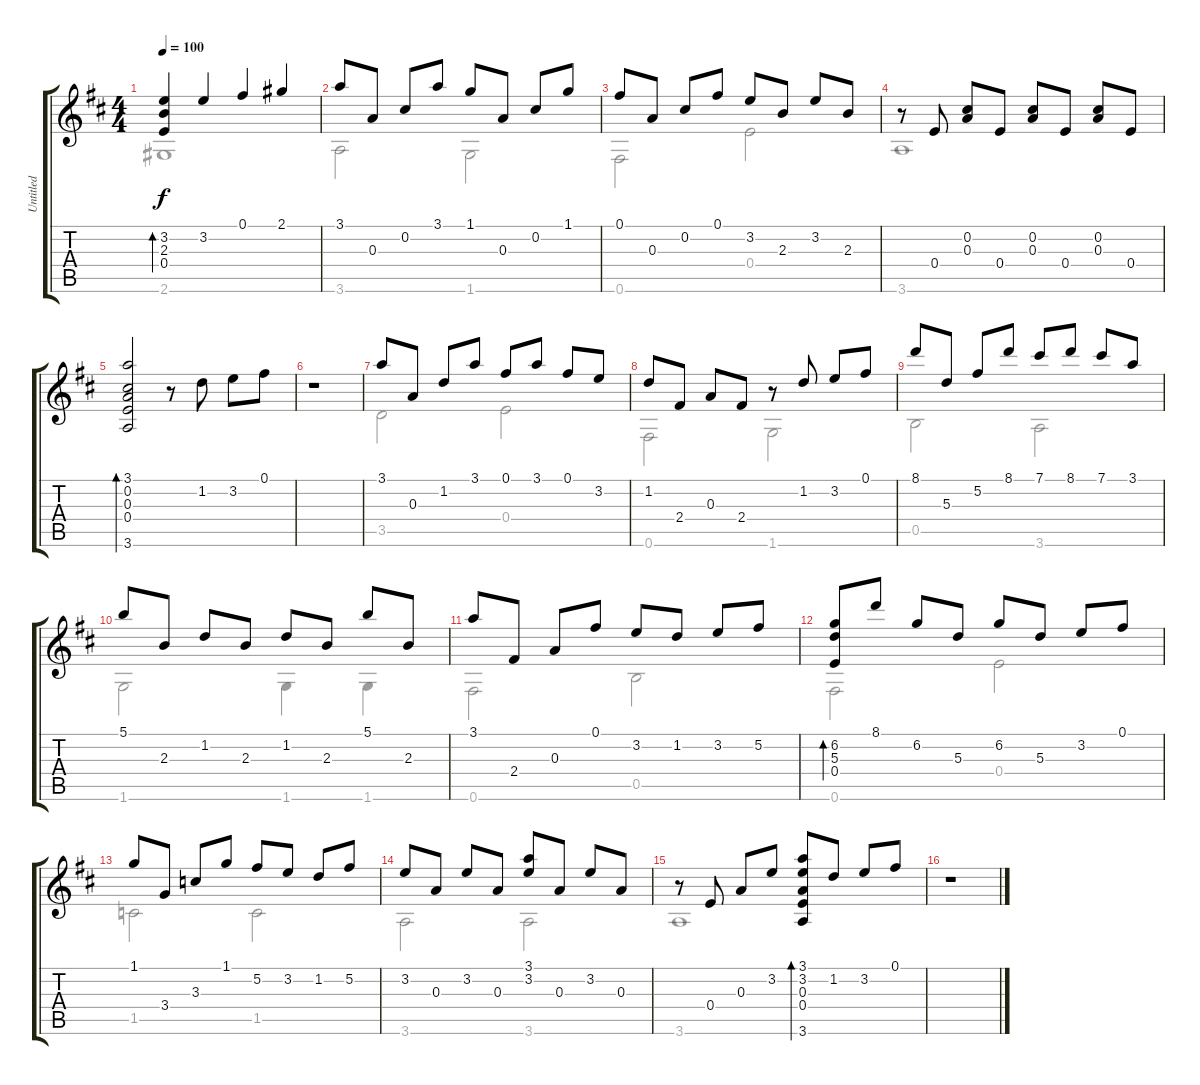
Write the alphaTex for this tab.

\track ("Untitled" "Untitled") {instrument acousticguitarnylon}
\staff {score tabs}
\tuning (Gb4 Db4 A3 E3 B2 Gb2) {hide}
\voice
\ts (4 4)
\tempo 100
\clef g2
\ks d
(3.2 2.3 0.4).4{bd 30 dy f} 3.2.4 0.1.4 2.1.4 |
3.1.8 0.3.8 0.2.8 3.1.8 1.1.8 0.3.8 0.2.8 1.1.8 |
0.1.8 0.3.8 0.2.8 0.1.8 3.2.8 2.3.8 3.2.8 2.3.8 |
r.8 0.4.8 (0.2 0.3).8 0.4.8 (0.2 0.3).8 0.4.8 (0.2 0.3).8 0.4.8 |
(3.1 0.2 0.3 0.4 3.6).2{bd 30} r.8 1.2.8 3.2.8 0.1.8 |
r.1 |
3.1.8 0.3.8 1.2.8 3.1.8 0.1.8 3.1.8 0.1.8 3.2.8 |
1.2.8 2.4.8 0.3.8 2.4.8 r.8 1.2.8 3.2.8 0.1.8 |
8.1.8 5.3.8 5.2.8 8.1.8 7.1.8 8.1.8 7.1.8 3.1.8 |
5.1.8 2.3.8 1.2.8 2.3.8 1.2.8 2.3.8 5.1.8 2.3.8 |
3.1.8 2.4.8 0.3.8 0.1.8 3.2.8 1.2.8 3.2.8 5.2.8 |
(6.2 5.3 0.4).8{bd 30} 8.1.8 6.2.8 5.3.8 6.2.8 5.3.8 3.2.8 0.1.8 |
1.1.8 3.4.8 3.3.8 1.1.8 5.2.8 3.2.8 1.2.8 5.2.8 |
3.2.8 0.3.8 3.2.8 0.3.8 (3.1 3.2).8 0.3.8 3.2.8 0.3.8 |
r.8 0.4.8 0.3.8 3.2.8 (3.1 3.2 0.3 0.4 3.6).8{bd 30} 1.2.8 3.2.8 0.1.8 |
r.1
\voice
\clef g2
\ottava regular
\simile none
\ks d
2.6.1{dy f} |
3.6.2 1.6.2 |
0.6.2 0.4.2 |
3.6.1 |
|
|
3.5.2 0.4.2 |
0.6.2 1.6.2 |
0.5.2 3.6.2 |
1.6.2 1.6.4 1.6.4 |
0.6.2 0.5.2 |
0.6.2 0.4.2 |
1.5.2 1.5.2 |
3.6.2 3.6.2 |
3.6.1 |
